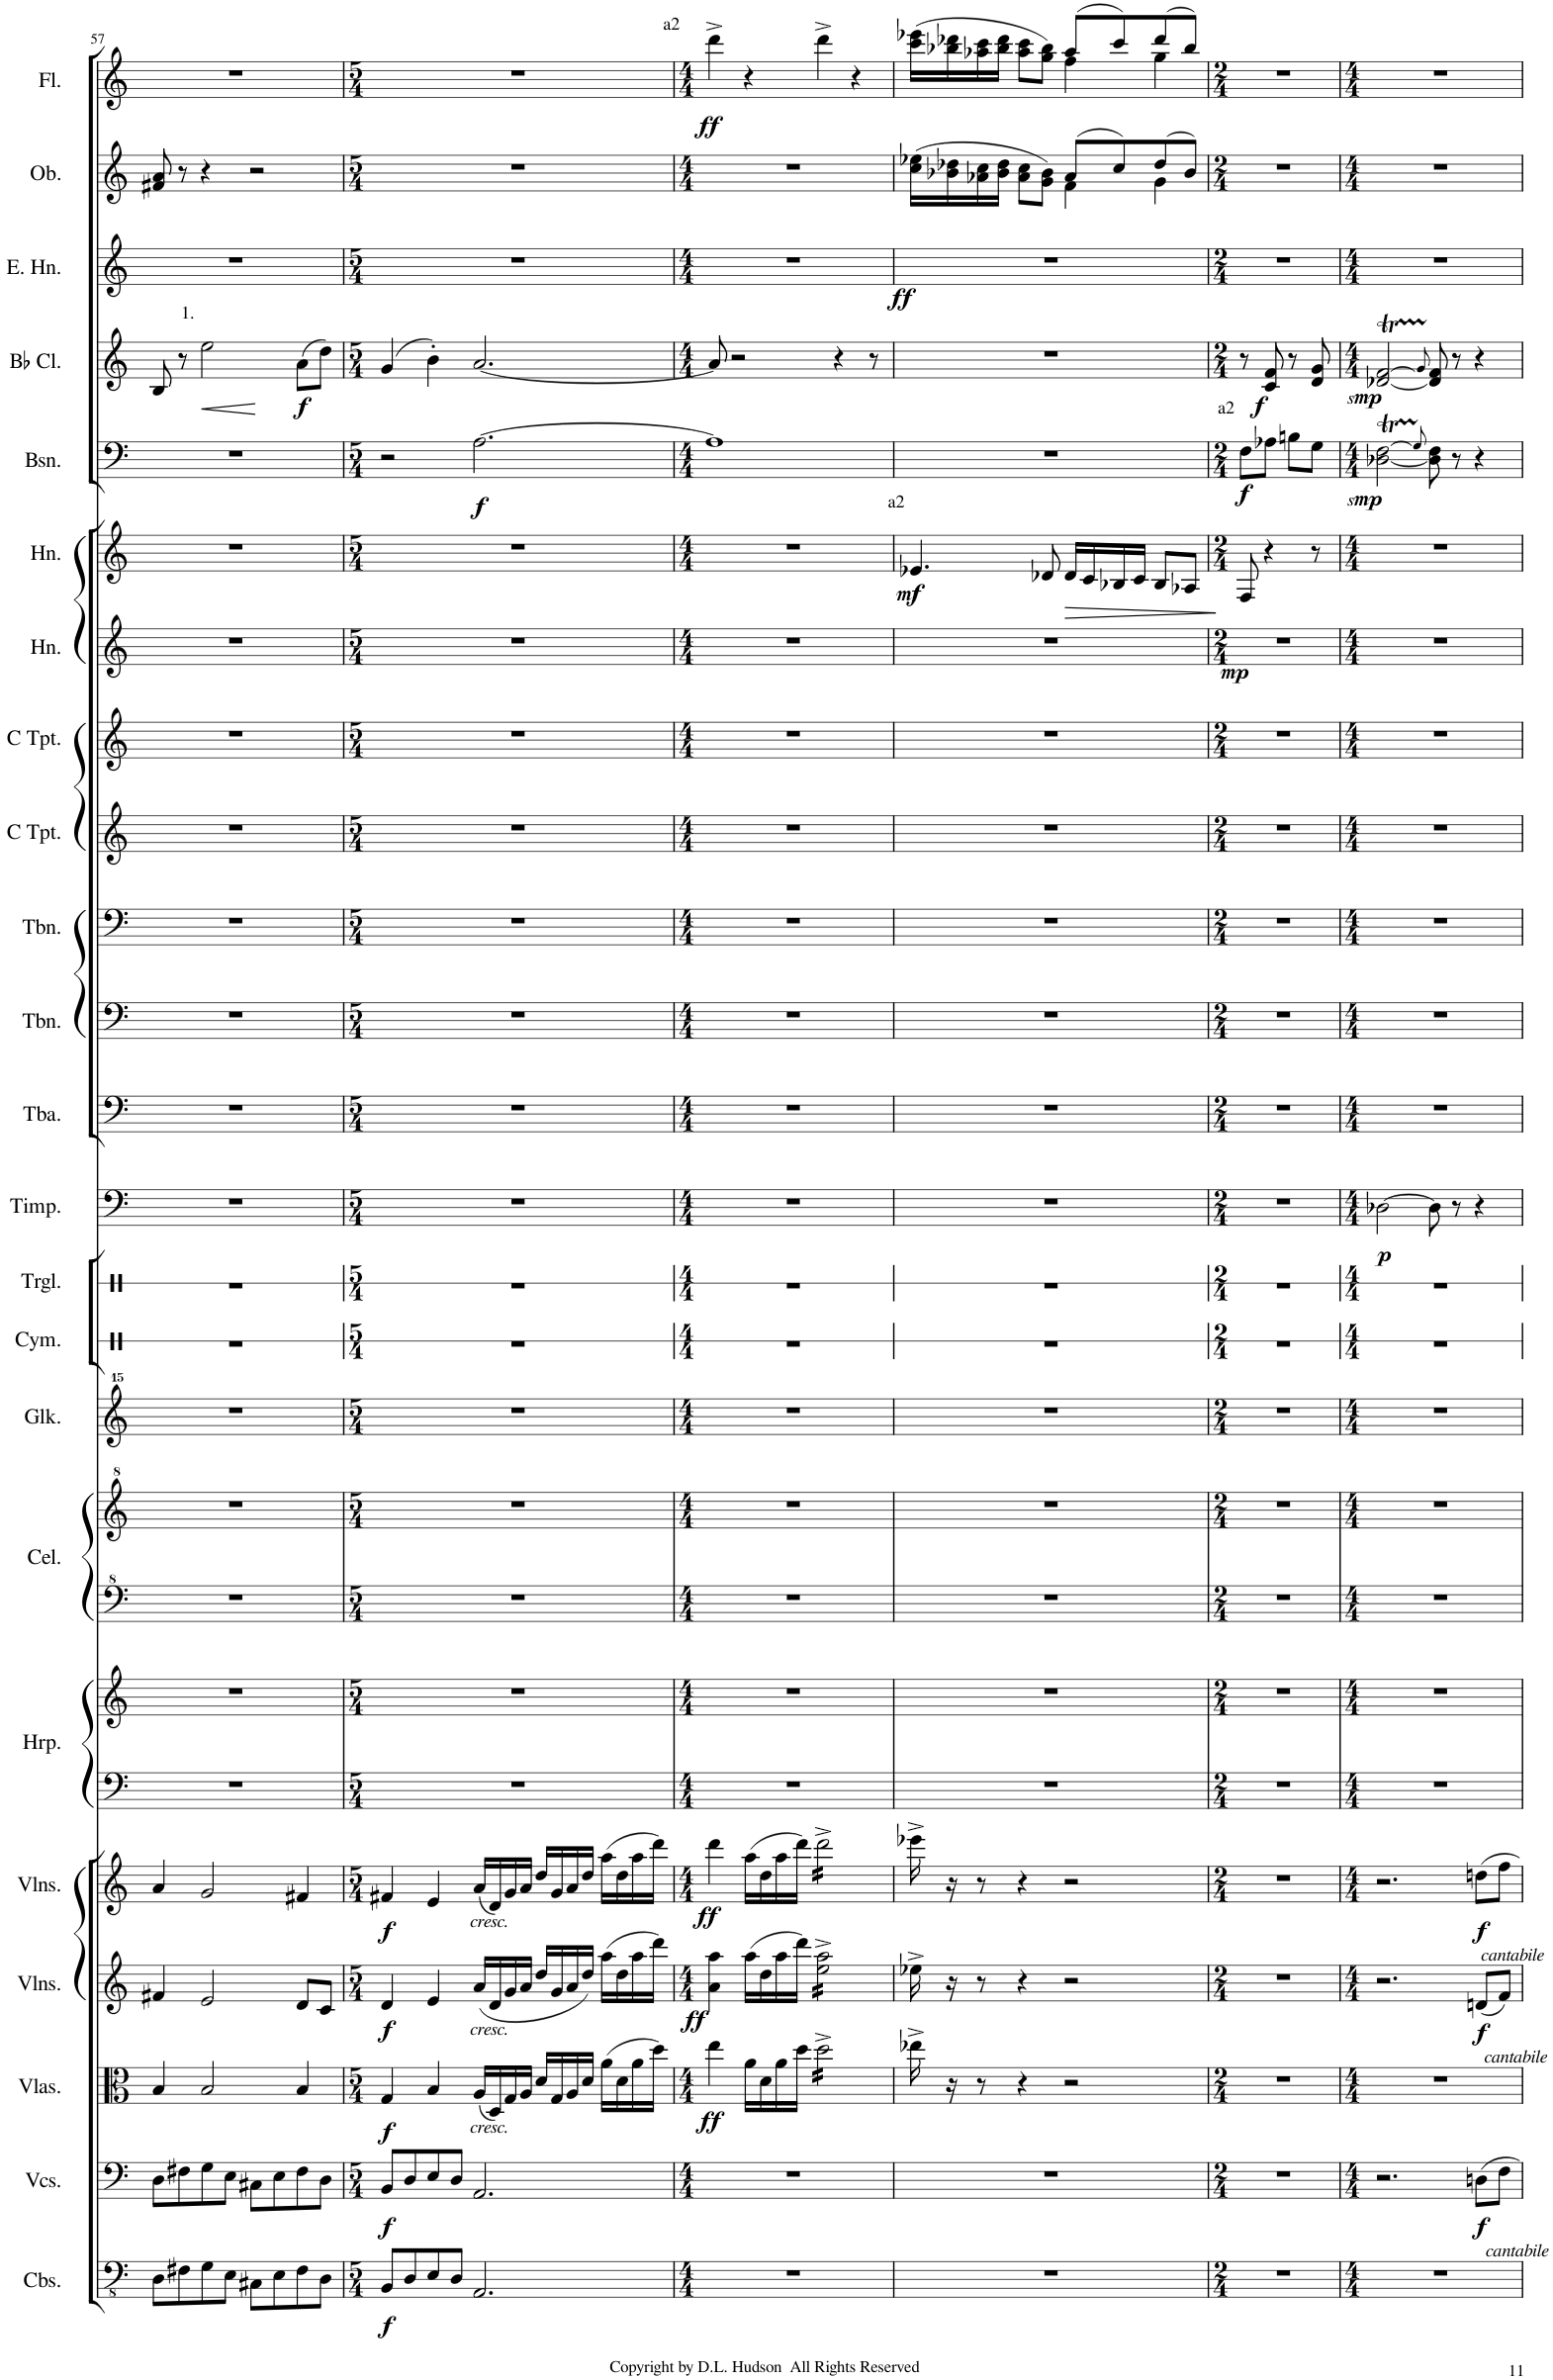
**kern	**dynam	**kern	**dynam	**kern	**dynam	**kern	**dynam	**kern	**dynam	**kern	**kern	**kern	**kern	**kern	**kern	**kern	**kern	**dynam	**kern	**kern	**kern	**kern	**kern	**kern	**dynam	**kern	**dynam	**kern	**dynam	**kern	**dynam	**kern	**dynam	**kern	**kern	**dynam
*part23	*part23	*part22	*part22	*part21	*part21	*part20	*part20	*part19	*part19	*part18	*part18	*part17	*part17	*part16	*part15	*part14	*part13	*part13	*part12	*part11	*part10	*part9	*part8	*part7	*part7	*part6	*part6	*part5	*part5	*part4	*part4	*part3	*part3	*part2	*part1	*part1
*staff25	*staff25	*staff24	*staff24	*staff23	*staff23	*staff22	*staff22	*staff21	*staff21	*staff20	*staff19	*staff18	*staff17	*staff16	*staff15	*staff14	*staff13	*staff13	*staff12	*staff11	*staff10	*staff9	*staff8	*staff7	*staff7	*staff6	*staff6	*staff5	*staff5	*staff4	*staff4	*staff3	*staff3	*staff2	*staff1	*staff1
*I"Contrabasses	*	*I"Violoncellos	*	*I"Violas	*	*I"Violins	*	*I"Violins	*	*I"Harp	*	*I"Celesta	*	*I"Glockenspiel	*I"Cymbal	*I"Triangle	*I"Timpani	*	*I"Tuba	*I"Trombones 2-3	*I"Trombone 1	*I"C Trumpets 2-3	*I"C Trumpet 1	*I"Horns 2-4	*	*I"Horns 1-3	*	*I"Bassoons 1-2	*	*I"Bb Clarinets 1-2	*	*I"English Horn	*	*I"Oboes 1-2	*I"Flutes 1-2	*
*I'Cbs.	*	*I'Vcs.	*	*I'Vlas.	*	*I'Vlns.	*	*I'Vlns.	*	*I'Hrp.	*	*I'Cel.	*	*I'Glk.	*I'Cym.	*I'Trgl.	*I'Timp.	*	*I'Tba.	*I'Tbn.	*I'Tbn.	*I'C Tpt.	*I'C Tpt.	*I'Hn.	*	*I'Hn.	*	*I'Bsn.	*	*I'Bb Cl.	*	*I'E. Hn.	*	*I'Ob.	*I'Fl.	*
!!LO:PB:g=z
*clefFv4	*	*clefF4	*	*clefC3	*	*clefG2	*	*clefG2	*	*clefF4	*clefG2	*clefF^4	*clefG^2	*clefG^^2	*clefX	*clefX	*clefF4	*	*clefF4	*clefF4	*clefF4	*clefG2	*clefG2	*clefG2	*	*clefG2	*	*clefF4	*	*clefG2	*	*clefG2	*	*clefG2	*clefG2	*
*	*	*	*	*	*	*	*	*	*	*	*	*	*	*	*	*	*	*	*	*	*	*	*	*ITrd4c7	*	*ITrd4c7	*	*	*	*ITrd1c2	*	*ITrd4c7	*	*	*	*
*k[]	*	*k[]	*	*k[]	*	*k[]	*	*k[]	*	*k[]	*k[]	*k[]	*k[]	*k[]	*k[]	*k[]	*k[]	*	*k[]	*k[]	*k[]	*k[]	*k[]	*k[]	*	*k[]	*	*k[]	*	*k[]	*	*k[]	*	*k[]	*k[]	*
*M4/4	*	*M4/4	*	*M4/4	*	*M4/4	*	*M4/4	*	*M4/4	*M4/4	*M4/4	*M4/4	*M4/4	*M4/4	*M4/4	*M4/4	*	*M4/4	*M4/4	*M4/4	*M4/4	*M4/4	*M4/4	*	*M4/4	*	*M4/4	*	*M4/4	*	*M4/4	*	*M4/4	*M4/4	*
=57	=57	=57	=57	=57	=57	=57	=57	=57	=57	=57	=57	=57	=57	=57	=57	=57	=57	=57	=57	=57	=57	=57	=57	=57	=57	=57	=57	=57	=57	=57	=57	=57	=57	=57	=57	=57
8DD\L	.	8D\L	.	4B/	.	4f#X/	.	4a/	.	1r	1r	1r	1r	1r	1r	1r	1r	.	1r	1r	1r	1r	1r	1r	.	1r	.	1r	.	8B/	.	1r	.	8f#X/ 8a/	1r	.
8FF#X\	.	8F#X\	.	.	.	.	.	.	.	.	.	.	.	.	.	.	.	.	.	.	.	.	.	.	.	.	.	.	.	8r	.	.	.	8r	.	.
!	!	!	!	!	!	!	!	!	!	!	!	!	!	!	!	!	!	!	!	!	!	!	!	!	!	!	!	!	!	!LO:TX:a:t=1.	!	!	!	!	!	!
!	!	!	!	!	!	!	!	!	!	!	!	!	!	!	!	!	!	!	!	!	!	!	!	!	!	!	!	!	!	!	!LO:HP:b	!	!	!	!	!
8GG\	.	8G\	.	2B/	.	2e/	.	2g/	.	.	.	.	.	.	.	.	.	.	.	.	.	.	.	.	.	.	.	.	.	2ee\	<	.	.	4r	.	.
8EE\J	.	8E\J	.	.	.	.	.	.	.	.	.	.	.	.	.	.	.	.	.	.	.	.	.	.	.	.	.	.	.	.	.	.	.	.	.	.
8CC#X\L	.	8C#X\L	.	.	.	.	.	.	.	.	.	.	.	.	.	.	.	.	.	.	.	.	.	.	.	.	.	.	.	.	.	.	.	2r	.	.
8EE\	.	8E\	.	.	.	.	.	.	.	.	.	.	.	.	.	.	.	.	.	.	.	.	.	.	.	.	.	.	.	.	.	.	.	.	.	.
!	!	!	!	!	!	!	!	!	!	!	!	!	!	!	!	!	!	!	!	!	!	!	!	!	!	!	!	!	!	!	!LO:DY:b	!	!	!	!	!
8FF#\	.	8F#\	.	4B/	.	8d/L	.	4f#X/	.	.	.	.	.	.	.	.	.	.	.	.	.	.	.	.	.	.	.	.	.	(8a\L	f	.	.	.	.	.
8DD\J	.	8D\J	.	.	.	8c/J	.	.	.	.	.	.	.	.	.	.	.	.	.	.	.	.	.	.	.	.	.	.	.	8dd\J)	.	.	.	.	.	.
.	.	.	.	.	.	.	.	.	.	.	.	.	.	.	.	.	.	.	.	.	.	.	.	.	.	.	.	.	.	.	[	.	.	.	.	.
=58	=58	=58	=58	=58	=58	=58	=58	=58	=58	=58	=58	=58	=58	=58	=58	=58	=58	=58	=58	=58	=58	=58	=58	=58	=58	=58	=58	=58	=58	=58	=58	=58	=58	=58	=58	=58
*M5/4	*	*M5/4	*	*M5/4	*	*M5/4	*	*M5/4	*	*M5/4	*M5/4	*M5/4	*M5/4	*M5/4	*M5/4	*M5/4	*M5/4	*	*M5/4	*M5/4	*M5/4	*M5/4	*M5/4	*M5/4	*	*M5/4	*	*M5/4	*	*M5/4	*	*M5/4	*	*M5/4	*M5/4	*
!	!LO:DY:b	!	!LO:DY:b	!	!LO:DY:b	!	!LO:DY:b	!	!LO:DY:b	!	!	!	!	!	!	!	!	!	!	!	!	!	!	!	!	!	!	!	!	!	!	!	!	!	!	!
8BBB/L	f	8BB/L	f	4G/	f	4d/	f	4f#X/	f	4%5r	4%5r	4%5r	4%5r	4%5r	4%5r	4%5r	4%5r	.	4%5r	4%5r	4%5r	4%5r	4%5r	4%5r	.	4%5r	.	2r	.	(4g/	.	4%5r	.	4%5r	4%5r	.
8DD/	.	8D/	.	.	.	.	.	.	.	.	.	.	.	.	.	.	.	.	.	.	.	.	.	.	.	.	.	.	.	.	.	.	.	.	.	.
8EE/	.	8E/	.	4B/	.	4e/	.	4e/	.	.	.	.	.	.	.	.	.	.	.	.	.	.	.	.	.	.	.	.	.	4b'\)	.	.	.	.	.	.
8DD/J	.	8D/J	.	.	.	.	.	.	.	.	.	.	.	.	.	.	.	.	.	.	.	.	.	.	.	.	.	.	.	.	.	.	.	.	.	.
!	!	!	!	!	!	!	!	!LO:TX:b:i:t=cresc.	!	!	!	!	!	!	!	!	!	!	!	!	!	!	!	!	!	!	!	!	!	!	!	!	!	!	!	!
!	!	!	!	!	!	!LO:TX:b:i:t=cresc.	!	!	!	!	!	!	!	!	!	!	!	!	!	!	!	!	!	!	!	!	!	!	!	!	!	!	!	!	!	!
!	!	!	!	!LO:TX:b:i:t=cresc.	!	!	!	!	!	!	!	!	!	!	!	!	!	!	!	!	!	!	!	!	!	!	!	!	!	!	!	!	!	!	!	!
!	!	!	!	!	!	!	!	!	!	!	!	!	!	!	!	!	!	!	!	!	!	!	!	!	!	!	!	!	!LO:DY:b	!	!	!	!	!	!	!
2.AAA/	.	2.AA/	.	(16A/LL	.	(16a/LL	.	(16a/LL	.	.	.	.	.	.	.	.	.	.	.	.	.	.	.	.	.	.	.	[2.A\	f	[2.a/	.	.	.	.	.	.
.	.	.	.	16D/)	.	16d/	.	16d/)	.	.	.	.	.	.	.	.	.	.	.	.	.	.	.	.	.	.	.	.	.	.	.	.	.	.	.	.
.	.	.	.	16G/	.	16g/	.	16g/	.	.	.	.	.	.	.	.	.	.	.	.	.	.	.	.	.	.	.	.	.	.	.	.	.	.	.	.
.	.	.	.	16A/JJ	.	16a/JJ	.	16a/JJ	.	.	.	.	.	.	.	.	.	.	.	.	.	.	.	.	.	.	.	.	.	.	.	.	.	.	.	.
.	.	.	.	16d/LL	.	16dd/LL	.	16dd/LL	.	.	.	.	.	.	.	.	.	.	.	.	.	.	.	.	.	.	.	.	.	.	.	.	.	.	.	.
.	.	.	.	16G/	.	16g/	.	16g/	.	.	.	.	.	.	.	.	.	.	.	.	.	.	.	.	.	.	.	.	.	.	.	.	.	.	.	.
.	.	.	.	16A/	.	16a/	.	16a/	.	.	.	.	.	.	.	.	.	.	.	.	.	.	.	.	.	.	.	.	.	.	.	.	.	.	.	.
.	.	.	.	16d/JJ	.	16dd/JJ)	.	16dd/JJ	.	.	.	.	.	.	.	.	.	.	.	.	.	.	.	.	.	.	.	.	.	.	.	.	.	.	.	.
.	.	.	.	(16a\LL	.	(16aa\LL	.	(16aa\LL	.	.	.	.	.	.	.	.	.	.	.	.	.	.	.	.	.	.	.	.	.	.	.	.	.	.	.	.
.	.	.	.	16d\	.	16dd\	.	16dd\	.	.	.	.	.	.	.	.	.	.	.	.	.	.	.	.	.	.	.	.	.	.	.	.	.	.	.	.
.	.	.	.	16a\	.	16aa\	.	16aa\	.	.	.	.	.	.	.	.	.	.	.	.	.	.	.	.	.	.	.	.	.	.	.	.	.	.	.	.
.	.	.	.	16dd\JJ)	.	16ddd\JJ)	.	16ddd\JJ)	.	.	.	.	.	.	.	.	.	.	.	.	.	.	.	.	.	.	.	.	.	.	.	.	.	.	.	.
=59	=59	=59	=59	=59	=59	=59	=59	=59	=59	=59	=59	=59	=59	=59	=59	=59	=59	=59	=59	=59	=59	=59	=59	=59	=59	=59	=59	=59	=59	=59	=59	=59	=59	=59	=59	=59
*M4/4	*	*M4/4	*	*M4/4	*	*M4/4	*	*M4/4	*	*M4/4	*M4/4	*M4/4	*M4/4	*M4/4	*M4/4	*M4/4	*M4/4	*	*M4/4	*M4/4	*M4/4	*M4/4	*M4/4	*M4/4	*	*M4/4	*	*M4/4	*	*M4/4	*	*M4/4	*	*M4/4	*M4/4	*
!	!	!	!	!	!	!	!	!	!	!	!	!	!	!	!	!	!	!	!	!	!	!	!	!	!	!	!	!	!	!	!	!	!	!	!LO:TX:a:t=a2	!
!	!	!	!	!	!LO:DY:b	!	!LO:DY:b	!	!LO:DY:b	!	!	!	!	!	!	!	!	!	!	!	!	!	!	!	!	!	!	!	!	!	!	!	!	!	!	!LO:DY:b
1r	.	1r	.	4ee\	ff	4a\ 4aa\	ff	4ddd\	ff	1r	1r	1r	1r	1r	1r	1r	1r	.	1r	1r	1r	1r	1r	1r	.	1r	.	1A]	.	8a/]	.	1r	.	1r	4ddd^\	ff
.	.	.	.	.	.	.	.	.	.	.	.	.	.	.	.	.	.	.	.	.	.	.	.	.	.	.	.	.	.	2r	.	.	.	.	.	.
.	.	.	.	16a\LL	.	(16aa\LL	.	(16aa\LL	.	.	.	.	.	.	.	.	.	.	.	.	.	.	.	.	.	.	.	.	.	.	.	.	.	.	4r	.
.	.	.	.	16d\	.	16dd\	.	16dd\	.	.	.	.	.	.	.	.	.	.	.	.	.	.	.	.	.	.	.	.	.	.	.	.	.	.	.	.
.	.	.	.	16a\	.	16aa\	.	16aa\	.	.	.	.	.	.	.	.	.	.	.	.	.	.	.	.	.	.	.	.	.	.	.	.	.	.	.	.
.	.	.	.	16dd\JJ	.	16ddd\JJ)	.	16ddd\JJ)	.	.	.	.	.	.	.	.	.	.	.	.	.	.	.	.	.	.	.	.	.	.	.	.	.	.	.	.
*	*	*	*	*tremolo	*	*	*	*	*	*	*	*	*	*	*	*	*	*	*	*	*	*	*	*	*	*	*	*	*	*	*	*	*	*	*	*
*	*	*	*	*	*	*tremolo	*	*	*	*	*	*	*	*	*	*	*	*	*	*	*	*	*	*	*	*	*	*	*	*	*	*	*	*	*	*
*	*	*	*	*	*	*	*	*tremolo	*	*	*	*	*	*	*	*	*	*	*	*	*	*	*	*	*	*	*	*	*	*	*	*	*	*	*	*
.	.	.	.	16dd^\LL	.	16ee\^ 16aa\^LL	.	16ddd^\LL	.	.	.	.	.	.	.	.	.	.	.	.	.	.	.	.	.	.	.	.	.	.	.	.	.	.	4ddd^\	.
.	.	.	.	16dd^\	.	16ee\^ 16aa\^	.	16ddd^\	.	.	.	.	.	.	.	.	.	.	.	.	.	.	.	.	.	.	.	.	.	.	.	.	.	.	.	.
.	.	.	.	16dd^\	.	16ee\^ 16aa\^	.	16ddd^\	.	.	.	.	.	.	.	.	.	.	.	.	.	.	.	.	.	.	.	.	.	4r	.	.	.	.	.	.
.	.	.	.	16dd^\	.	16ee\^ 16aa\^	.	16ddd^\	.	.	.	.	.	.	.	.	.	.	.	.	.	.	.	.	.	.	.	.	.	.	.	.	.	.	.	.
.	.	.	.	16dd^\	.	16ee\^ 16aa\^	.	16ddd^\	.	.	.	.	.	.	.	.	.	.	.	.	.	.	.	.	.	.	.	.	.	.	.	.	.	.	4r	.
.	.	.	.	16dd^\	.	16ee\^ 16aa\^	.	16ddd^\	.	.	.	.	.	.	.	.	.	.	.	.	.	.	.	.	.	.	.	.	.	.	.	.	.	.	.	.
.	.	.	.	16dd^\	.	16ee\^ 16aa\^	.	16ddd^\	.	.	.	.	.	.	.	.	.	.	.	.	.	.	.	.	.	.	.	.	.	8r	.	.	.	.	.	.
.	.	.	.	16dd^\JJ	.	16ee\^ 16aa\^JJ	.	16ddd^\JJ	.	.	.	.	.	.	.	.	.	.	.	.	.	.	.	.	.	.	.	.	.	.	.	.	.	.	.	.
*	*	*	*	*	*	*	*	*Xtremolo	*	*	*	*	*	*	*	*	*	*	*	*	*	*	*	*	*	*	*	*	*	*	*	*	*	*	*	*
*	*	*	*	*	*	*Xtremolo	*	*	*	*	*	*	*	*	*	*	*	*	*	*	*	*	*	*	*	*	*	*	*	*	*	*	*	*	*	*
*	*	*	*	*Xtremolo	*	*	*	*	*	*	*	*	*	*	*	*	*	*	*	*	*	*	*	*	*	*	*	*	*	*	*	*	*	*	*	*
=60	=60	=60	=60	=60	=60	=60	=60	=60	=60	=60	=60	=60	=60	=60	=60	=60	=60	=60	=60	=60	=60	=60	=60	=60	=60	=60	=60	=60	=60	=60	=60	=60	=60	=60	=60	=60
*	*	*	*	*	*	*	*	*	*	*	*	*	*	*	*	*	*	*	*	*	*	*	*	*	*	*	*	*	*	*	*	*	*	*^	*^	*
!	!	!	!	!	!	!	!	!	!	!	!	!	!	!	!	!	!	!	!	!	!	!	!	!	!	!LO:TX:a:t=a2	!	!	!	!	!	!	!	!	!	!	!	!
!	!	!	!	!	!	!	!	!	!	!	!	!	!	!	!	!	!	!	!	!	!	!	!	!	!	!	!LO:DY:b	!	!	!	!	!	!LO:DY:b	!	!	!	!	!
1r	.	1r	.	16ee-X^\	.	16ee-X^\	.	16eee-X^\	.	1r	1r	1r	1r	1r	1r	1r	1r	.	1r	1r	1r	1r	1r	1r	.	4.e-X/	mf	1r	.	1r	.	1r	ff	(16cc\ 16ee-X\LL	2ryy	(16ccc\ 16eee-X\LL	2ryy	.
.	.	.	.	16r	.	16r	.	16r	.	.	.	.	.	.	.	.	.	.	.	.	.	.	.	.	.	.	.	.	.	.	.	.	.	16b-X\ 16dd-X\	.	16bb-X\ 16ddd-X\	.	.
.	.	.	.	8r	.	8r	.	8r	.	.	.	.	.	.	.	.	.	.	.	.	.	.	.	.	.	.	.	.	.	.	.	.	.	16a-X\ 16cc\	.	16aa-X\ 16ccc\	.	.
.	.	.	.	.	.	.	.	.	.	.	.	.	.	.	.	.	.	.	.	.	.	.	.	.	.	.	.	.	.	.	.	.	.	16b-\ 16dd-\JJ	.	16bb-\ 16ddd-\JJ	.	.
.	.	.	.	4r	.	4r	.	4r	.	.	.	.	.	.	.	.	.	.	.	.	.	.	.	.	.	.	.	.	.	.	.	.	.	8a-\ 8cc\L	.	8aa-\ 8ccc\L	.	.
.	.	.	.	.	.	.	.	.	.	.	.	.	.	.	.	.	.	.	.	.	.	.	.	.	.	8d-X/	.	.	.	.	.	.	.	8g\ 8b-\J)	.	8gg\ 8bb-\J)	.	.
!	!	!	!	!	!	!	!	!	!	!	!	!	!	!	!	!	!	!	!	!	!	!	!	!	!	!	!LO:HP:b	!	!	!	!	!	!	!	!	!	!	!
.	.	.	.	2r	.	2r	.	2r	.	.	.	.	.	.	.	.	.	.	.	.	.	.	.	.	.	16d-/LL	>	.	.	.	.	.	.	(8a-/L	4f\	(8aa-/L	4ff\	.
.	.	.	.	.	.	.	.	.	.	.	.	.	.	.	.	.	.	.	.	.	.	.	.	.	.	16c/	.	.	.	.	.	.	.	.	.	.	.	.
.	.	.	.	.	.	.	.	.	.	.	.	.	.	.	.	.	.	.	.	.	.	.	.	.	.	16B-X/	.	.	.	.	.	.	.	8cc/)	.	8ccc/)	.	.
.	.	.	.	.	.	.	.	.	.	.	.	.	.	.	.	.	.	.	.	.	.	.	.	.	.	16c/JJ	.	.	.	.	.	.	.	.	.	.	.	.
.	.	.	.	.	.	.	.	.	.	.	.	.	.	.	.	.	.	.	.	.	.	.	.	.	.	8B-/L	.	.	.	.	.	.	.	(8dd-/	4g\	(8ddd-/	4gg\	.
.	.	.	.	.	.	.	.	.	.	.	.	.	.	.	.	.	.	.	.	.	.	.	.	.	.	8A-X/J	.	.	.	.	.	.	.	8b-/J)	.	8bb-/J)	.	.
*	*	*	*	*	*	*	*	*	*	*	*	*	*	*	*	*	*	*	*	*	*	*	*	*	*	*	*	*	*	*	*	*	*	*v	*v	*	*	*
*	*	*	*	*	*	*	*	*	*	*	*	*	*	*	*	*	*	*	*	*	*	*	*	*	*	*	*	*	*	*	*	*	*	*	*v	*v	*
.	.	.	.	.	.	.	.	.	.	.	.	.	.	.	.	.	.	.	.	.	.	.	.	.	.	.	]	.	.	.	.	.	.	.	.	.
=61	=61	=61	=61	=61	=61	=61	=61	=61	=61	=61	=61	=61	=61	=61	=61	=61	=61	=61	=61	=61	=61	=61	=61	=61	=61	=61	=61	=61	=61	=61	=61	=61	=61	=61	=61	=61
*M2/4	*	*M2/4	*	*M2/4	*	*M2/4	*	*M2/4	*	*M2/4	*M2/4	*M2/4	*M2/4	*M2/4	*M2/4	*M2/4	*M2/4	*	*M2/4	*M2/4	*M2/4	*M2/4	*M2/4	*M2/4	*	*M2/4	*	*M2/4	*	*M2/4	*	*M2/4	*	*M2/4	*M2/4	*
!	!	!	!	!	!	!	!	!	!	!	!	!	!	!	!	!	!	!	!	!	!	!	!	!	!	!	!	!LO:TX:a:t=a2	!	!	!	!	!	!	!	!
!	!	!	!	!	!	!	!	!	!	!	!	!	!	!	!	!	!	!	!	!	!	!	!	!	!LO:DY:b	!	!	!	!LO:DY:b	!	!	!	!	!	!	!
2r	.	2r	.	2r	.	2r	.	2r	.	2r	2r	2r	2r	2r	2r	2r	2r	.	2r	2r	2r	2r	2r	2r	mp	8F/	.	8F\L	f	8r	.	2r	.	2r	2r	.
!	!	!	!	!	!	!	!	!	!	!	!	!	!	!	!	!	!	!	!	!	!	!	!	!	!	!	!	!	!	!	!LO:DY:b	!	!	!	!	!
.	.	.	.	.	.	.	.	.	.	.	.	.	.	.	.	.	.	.	.	.	.	.	.	.	.	4r	.	8A-X\J	.	8c/ 8f/	f	.	.	.	.	.
.	.	.	.	.	.	.	.	.	.	.	.	.	.	.	.	.	.	.	.	.	.	.	.	.	.	.	.	8Bn\L	.	8r	.	.	.	.	.	.
.	.	.	.	.	.	.	.	.	.	.	.	.	.	.	.	.	.	.	.	.	.	.	.	.	.	8r	.	8G\J	.	8d/ 8g/	.	.	.	.	.	.
=62	=62	=62	=62	=62	=62	=62	=62	=62	=62	=62	=62	=62	=62	=62	=62	=62	=62	=62	=62	=62	=62	=62	=62	=62	=62	=62	=62	=62	=62	=62	=62	=62	=62	=62	=62	=62
*M4/4	*	*M4/4	*	*M4/4	*	*M4/4	*	*M4/4	*	*M4/4	*M4/4	*M4/4	*M4/4	*M4/4	*M4/4	*M4/4	*M4/4	*	*M4/4	*M4/4	*M4/4	*M4/4	*M4/4	*M4/4	*	*M4/4	*	*M4/4	*	*M4/4	*	*M4/4	*	*M4/4	*M4/4	*
!	!	!	!	!	!	!	!	!	!	!	!	!	!	!	!	!	!	!LO:DY:b	!	!	!	!	!	!	!	!	!	!	!LO:DY:b	!	!	!	!	!	!	!
!	!	!	!	!	!	!	!	!	!	!	!	!	!	!	!	!	!	!	!	!	!	!	!	!	!	!	!	!	!LO:DY:n=1:b	!	!LO:DY:b	!	!	!	!	!
!	!	!	!	!	!	!	!	!	!	!	!	!	!	!	!	!	!	!	!	!	!	!	!	!	!	!	!	!	!	!	!LO:DY:n=1:b	!	!	!	!	!
1r	.	2.r	.	1r	.	2.r	.	2.r	.	1r	1r	1r	1r	1r	1r	1r	[2D-X\	p	1r	1r	1r	1r	1r	1r	.	1r	.	[2D-X\T [2F\T	other-dynamics mp	[2d-X/T [2f/T	other-dynamics mp	1r	.	1r	1r	.
.	.	.	.	.	.	.	.	.	.	.	.	.	.	.	.	.	.	.	.	.	.	.	.	.	.	.	.	8qG/	.	8qg/	.	.	.	.	.	.
.	.	.	.	.	.	.	.	.	.	.	.	.	.	.	.	.	8D-\]	.	.	.	.	.	.	.	.	.	.	8D-\] 8F\]	.	8d-/] 8f/]	.	.	.	.	.	.
.	.	.	.	.	.	.	.	.	.	.	.	.	.	.	.	.	8r	.	.	.	.	.	.	.	.	.	.	8r	.	8r	.	.	.	.	.	.
!	!	!	!	!	!	!	!	!LO:TX:b:i:t=cantabile	!	!	!	!	!	!	!	!	!	!	!	!	!	!	!	!	!	!	!	!	!	!	!	!	!	!	!	!
!	!	!	!	!	!	!LO:TX:b:i:t=cantabile	!	!	!	!	!	!	!	!	!	!	!	!	!	!	!	!	!	!	!	!	!	!	!	!	!	!	!	!	!	!
!	!	!LO:TX:b:i:t=cantabile	!	!	!	!	!	!	!	!	!	!	!	!	!	!	!	!	!	!	!	!	!	!	!	!	!	!	!	!	!	!	!	!	!	!
!	!	!	!LO:DY:b	!	!	!	!LO:DY:b	!	!LO:DY:b	!	!	!	!	!	!	!	!	!	!	!	!	!	!	!	!	!	!	!	!	!	!	!	!	!	!	!
.	.	8Dn\L	f	.	.	(8dn/L	f	8ddn\L	f	.	.	.	.	.	.	.	4r	.	.	.	.	.	.	.	.	.	.	4r	.	4r	.	.	.	.	.	.
.	.	8F\J	.	.	.	8f/J)	.	8ff\J	.	.	.	.	.	.	.	.	.	.	.	.	.	.	.	.	.	.	.	.	.	.	.	.	.	.	.	.
=	=	=	=	=	=	=	=	=	=	=	=	=	=	=	=	=	=	=	=	=	=	=	=	=	=	=	=	=	=	=	=	=	=	=	=	=
*-	*-	*-	*-	*-	*-	*-	*-	*-	*-	*-	*-	*-	*-	*-	*-	*-	*-	*-	*-	*-	*-	*-	*-	*-	*-	*-	*-	*-	*-	*-	*-	*-	*-	*-	*-	*-
